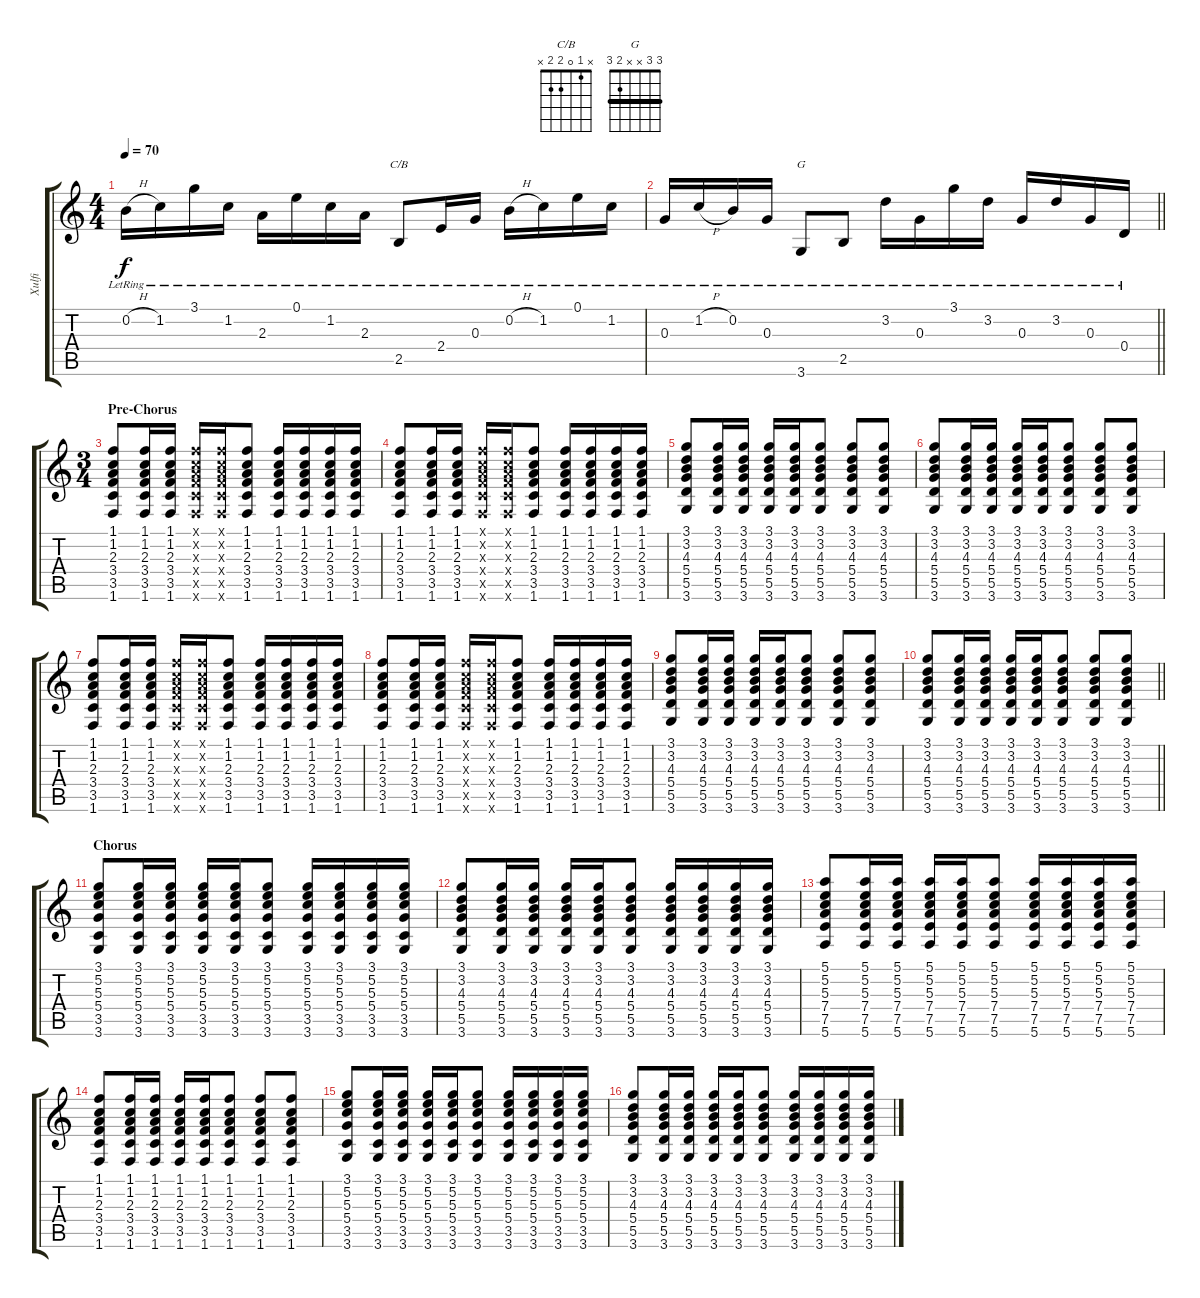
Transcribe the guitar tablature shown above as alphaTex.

\track ("Xulfi" "Xulfi") {instrument electricguitarclean}
\staff {score tabs}
\tuning (E4 B3 G3 D3 A2 E2) {hide}
\chord ("C/B" x 1 0 2 2 x)
\chord ("G" 3 3 x x 2 3) {barre 3}
\ts (4 4)
\tempo 70
\clef g2
\ks c
0.2{h lr}.16{dy f} 1.2{lr}.16 3.1{lr}.16 1.2{lr}.16 2.3{lr}.16 0.1{lr}.16 1.2{lr}.16 2.3{lr}.16 2.5{lr}.8{ch "C/B"} 2.4{lr}.16 0.3{lr}.16 0.2{h lr}.16 1.2{lr}.16 0.1{lr}.16 1.2{lr}.16 |
\barLineRight lightlight
0.3{lr}.16 1.2{h lr}.16 0.2{lr}.16 0.3{lr}.16 3.6{lr}.8{ch "G"} 2.5{lr}.8 3.2{lr}.16 0.3{lr}.16 3.1{lr}.16 3.2{lr}.16 0.3{lr}.16 3.2{lr}.16 0.3{lr}.16 0.4{lr}.16 |
\ts (3 4)
\section ("" "Pre-Chorus")
(1.1 1.2 2.3 3.4 3.5 1.6).8{volume 6 balance 12 instrument electricguitarclean} (1.1 1.2 2.3 3.4 3.5 1.6).16 (1.1 1.2 2.3 3.4 3.5 1.6).16 (1.1{x} 1.2{x} 2.3{x} 3.4{x} 3.5{x} 1.6{x}).16 (1.1{x} 1.2{x} 2.3{x} 3.4{x} 3.5{x} 1.6{x}).16 (1.1 1.2 2.3 3.4 3.5 1.6).8 (1.1 1.2 2.3 3.4 3.5 1.6).16 (1.1 1.2 2.3 3.4 3.5 1.6).16 (1.1 1.2 2.3 3.4 3.5 1.6).16 (1.1 1.2 2.3 3.4 3.5 1.6).16 |
(1.1 1.2 2.3 3.4 3.5 1.6).8 (1.1 1.2 2.3 3.4 3.5 1.6).16 (1.1 1.2 2.3 3.4 3.5 1.6).16 (1.1{x} 1.2{x} 2.3{x} 3.4{x} 3.5{x} 1.6{x}).16 (1.1{x} 1.2{x} 2.3{x} 3.4{x} 3.5{x} 1.6{x}).16 (1.1 1.2 2.3 3.4 3.5 1.6).8 (1.1 1.2 2.3 3.4 3.5 1.6).16 (1.1 1.2 2.3 3.4 3.5 1.6).16 (1.1 1.2 2.3 3.4 3.5 1.6).16 (1.1 1.2 2.3 3.4 3.5 1.6).16 |
(3.1 3.2 4.3 5.4 5.5 3.6).8 (3.1 3.2 4.3 5.4 5.5 3.6).16 (3.1 3.2 4.3 5.4 5.5 3.6).16 (3.1 3.2 4.3 5.4 5.5 3.6).16 (3.1 3.2 4.3 5.4 5.5 3.6).16 (3.1 3.2 4.3 5.4 5.5 3.6).8 (3.1 3.2 4.3 5.4 5.5 3.6).8 (3.1 3.2 4.3 5.4 5.5 3.6).8 |
(3.1 3.2 4.3 5.4 5.5 3.6).8 (3.1 3.2 4.3 5.4 5.5 3.6).16 (3.1 3.2 4.3 5.4 5.5 3.6).16 (3.1 3.2 4.3 5.4 5.5 3.6).16 (3.1 3.2 4.3 5.4 5.5 3.6).16 (3.1 3.2 4.3 5.4 5.5 3.6).8 (3.1 3.2 4.3 5.4 5.5 3.6).8 (3.1 3.2 4.3 5.4 5.5 3.6).8 |
(1.1 1.2 2.3 3.4 3.5 1.6).8 (1.1 1.2 2.3 3.4 3.5 1.6).16 (1.1 1.2 2.3 3.4 3.5 1.6).16 (1.1{x} 1.2{x} 2.3{x} 3.4{x} 3.5{x} 1.6{x}).16 (1.1{x} 1.2{x} 2.3{x} 3.4{x} 3.5{x} 1.6{x}).16 (1.1 1.2 2.3 3.4 3.5 1.6).8 (1.1 1.2 2.3 3.4 3.5 1.6).16 (1.1 1.2 2.3 3.4 3.5 1.6).16 (1.1 1.2 2.3 3.4 3.5 1.6).16 (1.1 1.2 2.3 3.4 3.5 1.6).16 |
(1.1 1.2 2.3 3.4 3.5 1.6).8 (1.1 1.2 2.3 3.4 3.5 1.6).16 (1.1 1.2 2.3 3.4 3.5 1.6).16 (1.1{x} 1.2{x} 2.3{x} 3.4{x} 3.5{x} 1.6{x}).16 (1.1{x} 1.2{x} 2.3{x} 3.4{x} 3.5{x} 1.6{x}).16 (1.1 1.2 2.3 3.4 3.5 1.6).8 (1.1 1.2 2.3 3.4 3.5 1.6).16 (1.1 1.2 2.3 3.4 3.5 1.6).16 (1.1 1.2 2.3 3.4 3.5 1.6).16 (1.1 1.2 2.3 3.4 3.5 1.6).16 |
(3.1 3.2 4.3 5.4 5.5 3.6).8 (3.1 3.2 4.3 5.4 5.5 3.6).16 (3.1 3.2 4.3 5.4 5.5 3.6).16 (3.1 3.2 4.3 5.4 5.5 3.6).16 (3.1 3.2 4.3 5.4 5.5 3.6).16 (3.1 3.2 4.3 5.4 5.5 3.6).8 (3.1 3.2 4.3 5.4 5.5 3.6).8 (3.1 3.2 4.3 5.4 5.5 3.6).8 |
\barLineRight lightlight
(3.1 3.2 4.3 5.4 5.5 3.6).8 (3.1 3.2 4.3 5.4 5.5 3.6).16 (3.1 3.2 4.3 5.4 5.5 3.6).16 (3.1 3.2 4.3 5.4 5.5 3.6).16 (3.1 3.2 4.3 5.4 5.5 3.6).16 (3.1 3.2 4.3 5.4 5.5 3.6).8 (3.1 3.2 4.3 5.4 5.5 3.6).8 (3.1 3.2 4.3 5.4 5.5 3.6).8 |
\section ("" "Chorus")
(3.1 5.2 5.3 5.4 3.5 3.6).8 (3.1 5.2 5.3 5.4 3.5 3.6).16 (3.1 5.2 5.3 5.4 3.5 3.6).16 (3.1 5.2 5.3 5.4 3.5 3.6).16 (3.1 5.2 5.3 5.4 3.5 3.6).16 (3.1 5.2 5.3 5.4 3.5 3.6).8 (3.1 5.2 5.3 5.4 3.5 3.6).16 (3.1 5.2 5.3 5.4 3.5 3.6).16 (3.1 5.2 5.3 5.4 3.5 3.6).16 (3.1 5.2 5.3 5.4 3.5 3.6).16 |
(3.1 3.2 4.3 5.4 5.5 3.6).8 (3.1 3.2 4.3 5.4 5.5 3.6).16 (3.1 3.2 4.3 5.4 5.5 3.6).16 (3.1 3.2 4.3 5.4 5.5 3.6).16 (3.1 3.2 4.3 5.4 5.5 3.6).16 (3.1 3.2 4.3 5.4 5.5 3.6).8 (3.1 3.2 4.3 5.4 5.5 3.6).16 (3.1 3.2 4.3 5.4 5.5 3.6).16 (3.1 3.2 4.3 5.4 5.5 3.6).16 (3.1 3.2 4.3 5.4 5.5 3.6).16 |
(5.1 5.2 5.3 7.4 7.5 5.6).8 (5.1 5.2 5.3 7.4 7.5 5.6).16 (5.1 5.2 5.3 7.4 7.5 5.6).16 (5.1 5.2 5.3 7.4 7.5 5.6).16 (5.1 5.2 5.3 7.4 7.5 5.6).16 (5.1 5.2 5.3 7.4 7.5 5.6).8 (5.1 5.2 5.3 7.4 7.5 5.6).16 (5.1 5.2 5.3 7.4 7.5 5.6).16 (5.1 5.2 5.3 7.4 7.5 5.6).16 (5.1 5.2 5.3 7.4 7.5 5.6).16 |
(1.1 1.2 2.3 3.4 3.5 1.6).8 (1.1 1.2 2.3 3.4 3.5 1.6).16 (1.1 1.2 2.3 3.4 3.5 1.6).16 (1.1 1.2 2.3 3.4 3.5 1.6).16 (1.1 1.2 2.3 3.4 3.5 1.6).16 (1.1 1.2 2.3 3.4 3.5 1.6).8 (1.1 1.2 2.3 3.4 3.5 1.6).8 (1.1 1.2 2.3 3.4 3.5 1.6).8 |
(3.1 5.2 5.3 5.4 3.5 3.6).8 (3.1 5.2 5.3 5.4 3.5 3.6).16 (3.1 5.2 5.3 5.4 3.5 3.6).16 (3.1 5.2 5.3 5.4 3.5 3.6).16 (3.1 5.2 5.3 5.4 3.5 3.6).16 (3.1 5.2 5.3 5.4 3.5 3.6).8 (3.1 5.2 5.3 5.4 3.5 3.6).16 (3.1 5.2 5.3 5.4 3.5 3.6).16 (3.1 5.2 5.3 5.4 3.5 3.6).16 (3.1 5.2 5.3 5.4 3.5 3.6).16 |
(3.1 3.2 4.3 5.4 5.5 3.6).8 (3.1 3.2 4.3 5.4 5.5 3.6).16 (3.1 3.2 4.3 5.4 5.5 3.6).16 (3.1 3.2 4.3 5.4 5.5 3.6).16 (3.1 3.2 4.3 5.4 5.5 3.6).16 (3.1 3.2 4.3 5.4 5.5 3.6).8 (3.1 3.2 4.3 5.4 5.5 3.6).16 (3.1 3.2 4.3 5.4 5.5 3.6).16 (3.1 3.2 4.3 5.4 5.5 3.6).16 (3.1 3.2 4.3 5.4 5.5 3.6).16
